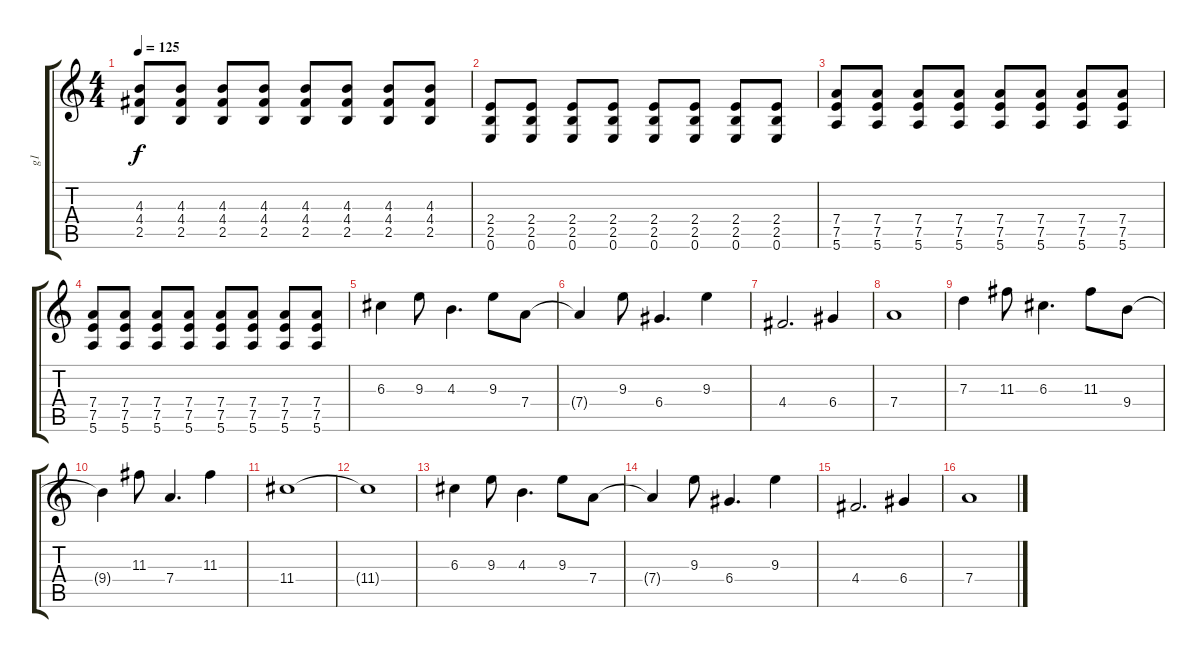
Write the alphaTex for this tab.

\track ("g1" "g1") {instrument overdrivenguitar}
\staff {score tabs}
\tuning (E4 B3 G3 D3 A2 E2) {hide}
\ts (4 4)
\tempo 125
\clef g2
\ks c
(4.3 4.4 2.5).8{dy f} (4.3 4.4 2.5).8 (4.3 4.4 2.5).8 (4.3 4.4 2.5).8 (4.3 4.4 2.5).8 (4.3 4.4 2.5).8 (4.3 4.4 2.5).8 (4.3 4.4 2.5).8 |
(2.4 2.5 0.6).8 (2.4 2.5 0.6).8 (2.4 2.5 0.6).8 (2.4 2.5 0.6).8 (2.4 2.5 0.6).8 (2.4 2.5 0.6).8 (2.4 2.5 0.6).8 (2.4 2.5 0.6).8 |
(7.4 7.5 5.6).8 (7.4 7.5 5.6).8 (7.4 7.5 5.6).8 (7.4 7.5 5.6).8 (7.4 7.5 5.6).8 (7.4 7.5 5.6).8 (7.4 7.5 5.6).8 (7.4 7.5 5.6).8 |
(7.4 7.5 5.6).8 (7.4 7.5 5.6).8 (7.4 7.5 5.6).8 (7.4 7.5 5.6).8 (7.4 7.5 5.6).8 (7.4 7.5 5.6).8 (7.4 7.5 5.6).8 (7.4 7.5 5.6).8 |
6.3.4 9.3.8 4.3.4{d} 9.3.8 7.4.8 |
7.4{t}.4 9.3.8 6.4.4{d} 9.3.4 |
4.4.2{d} 6.4.4 |
7.4.1 |
7.3.4 11.3.8 6.3.4{d} 11.3.8 9.4.8 |
9.4{t}.4 11.3.8 7.4.4{d} 11.3.4 |
11.4.1 |
11.4{t}.1 |
6.3.4 9.3.8 4.3.4{d} 9.3.8 7.4.8 |
7.4{t}.4 9.3.8 6.4.4{d} 9.3.4 |
4.4.2{d} 6.4.4 |
7.4.1
